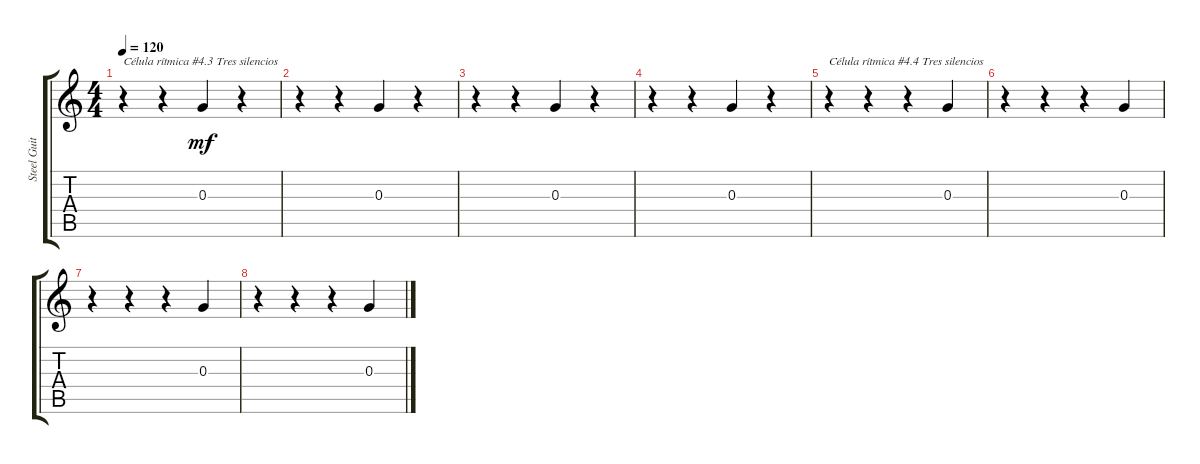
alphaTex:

\track ("Steel Guitar" "Steel Guit") {instrument acousticguitarsteel}
\staff {score tabs}
\tuning (E4 B3 G3 D3 A2 E2) {hide}
\ts (4 4)
\tempo 120
\clef g2
\ks c
r.4{txt "Célula rítmica #4.3 Tres silencios" dy mf} r.4 0.3.4 r.4 |
r.4 r.4 0.3.4 r.4 |
r.4 r.4 0.3.4 r.4 |
r.4 r.4 0.3.4 r.4 |
r.4{txt "Célula rítmica #4.4 Tres silencios"} r.4 r.4 0.3.4 |
r.4 r.4 r.4 0.3.4 |
r.4 r.4 r.4 0.3.4 |
r.4 r.4 r.4 0.3.4
